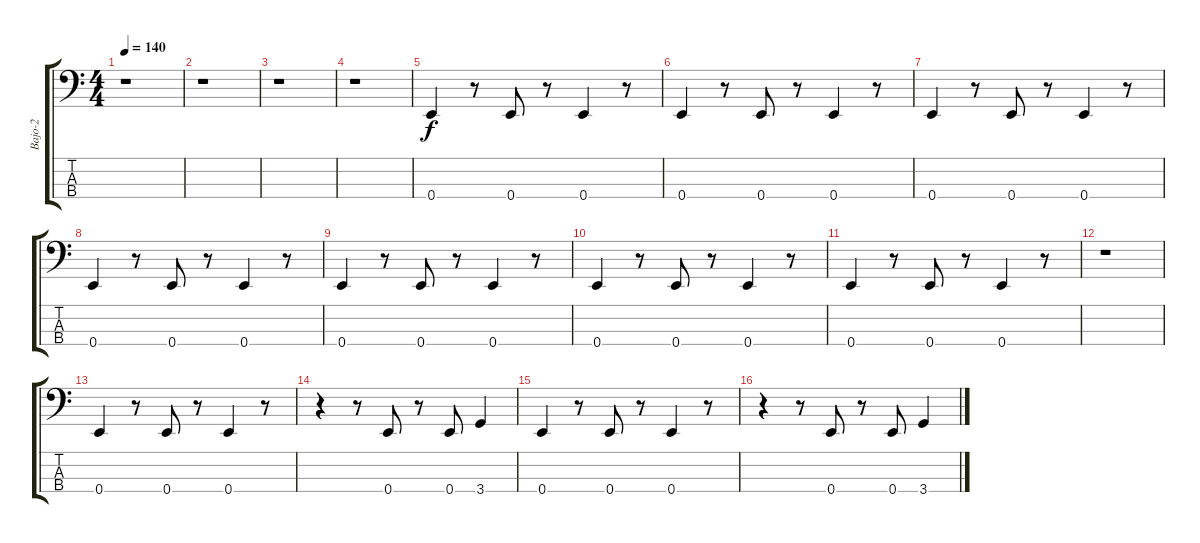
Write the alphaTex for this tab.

\track ("Bajo-2" "Bajo-2") {instrument electricbasspick}
\staff {score tabs}
\tuning (G2 D2 A1 E1) {hide}
\ts (4 4)
\tempo 140
\clef f4
\ks c
r.1{dy f} |
r.1 |
r.1 |
r.1 |
0.4.4 r.8 0.4.8 r.8 0.4.4 r.8 |
0.4.4 r.8 0.4.8 r.8 0.4.4 r.8 |
0.4.4 r.8 0.4.8 r.8 0.4.4 r.8 |
0.4.4 r.8 0.4.8 r.8 0.4.4 r.8 |
0.4.4 r.8 0.4.8 r.8 0.4.4 r.8 |
0.4.4 r.8 0.4.8 r.8 0.4.4 r.8 |
0.4.4 r.8 0.4.8 r.8 0.4.4 r.8 |
r.1 |
0.4.4{volume 13} r.8 0.4.8 r.8 0.4.4 r.8 |
r.4 r.8 0.4.8 r.8 0.4.8 3.4.4 |
0.4.4 r.8 0.4.8 r.8 0.4.4 r.8 |
r.4 r.8 0.4.8 r.8 0.4.8 3.4.4
